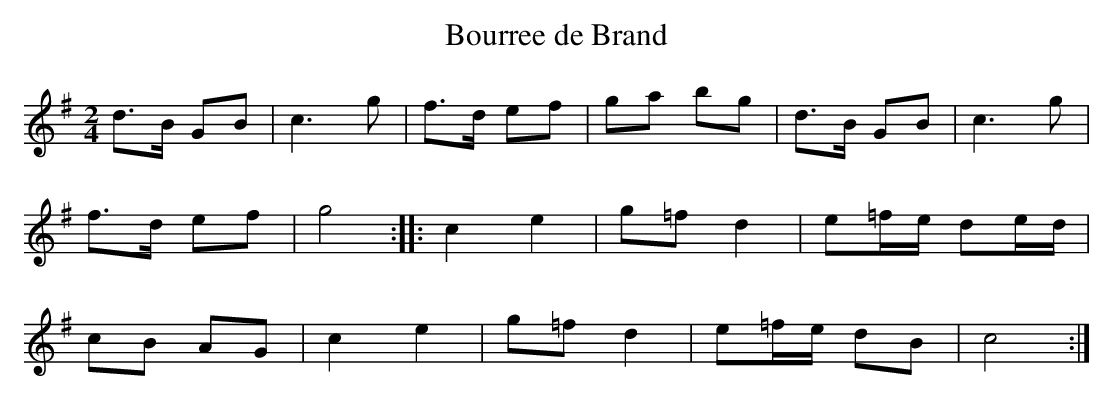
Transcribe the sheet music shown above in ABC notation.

X:1
T:Bourree de Brand
L:1/8
M:2/4
K:G major
d>B GB | c3g | f>d ef | ga bg | d>B GB | c3g |
f>d ef | g4 :: c2e2 | g=fd2 | e=f/e/ de/d/ |
cB AG | c2e2 | g=fd2 | e=f/e/ dB | c4 :|
